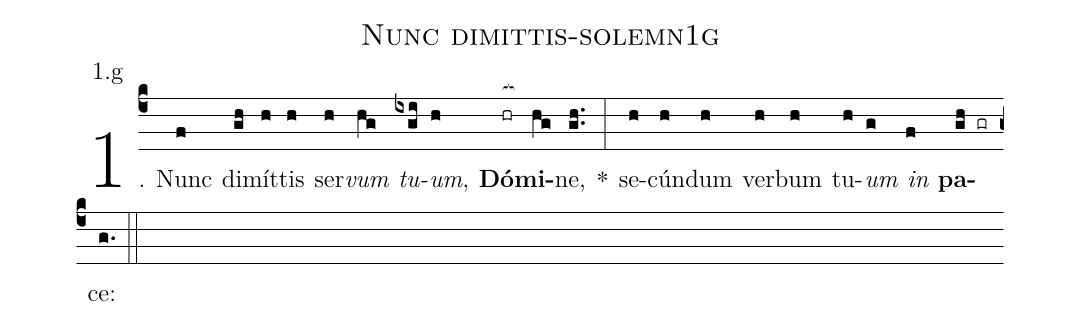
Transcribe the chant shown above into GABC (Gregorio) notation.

name: Nunc dimittis-solemn1g;
annotation: 1.g;
%%
(c4)1. Nunc(f) di(gh)mít(h)tis(h) ser(h)<i>vum</i>(hg) <i>tu</i>(ixgi)<i>um</i>,(h) <b>Dó</b>(hr[ocb:1{])<b>mi</b>(hg[ocb:0}])ne,(gh..) *(:) se(h)cún(h)dum(h) ver(h)bum(h) tu(h)<i>um</i>(g) <i>in</i>(f) <b>pa</b>(gh gr)ce:(g.) (::)
